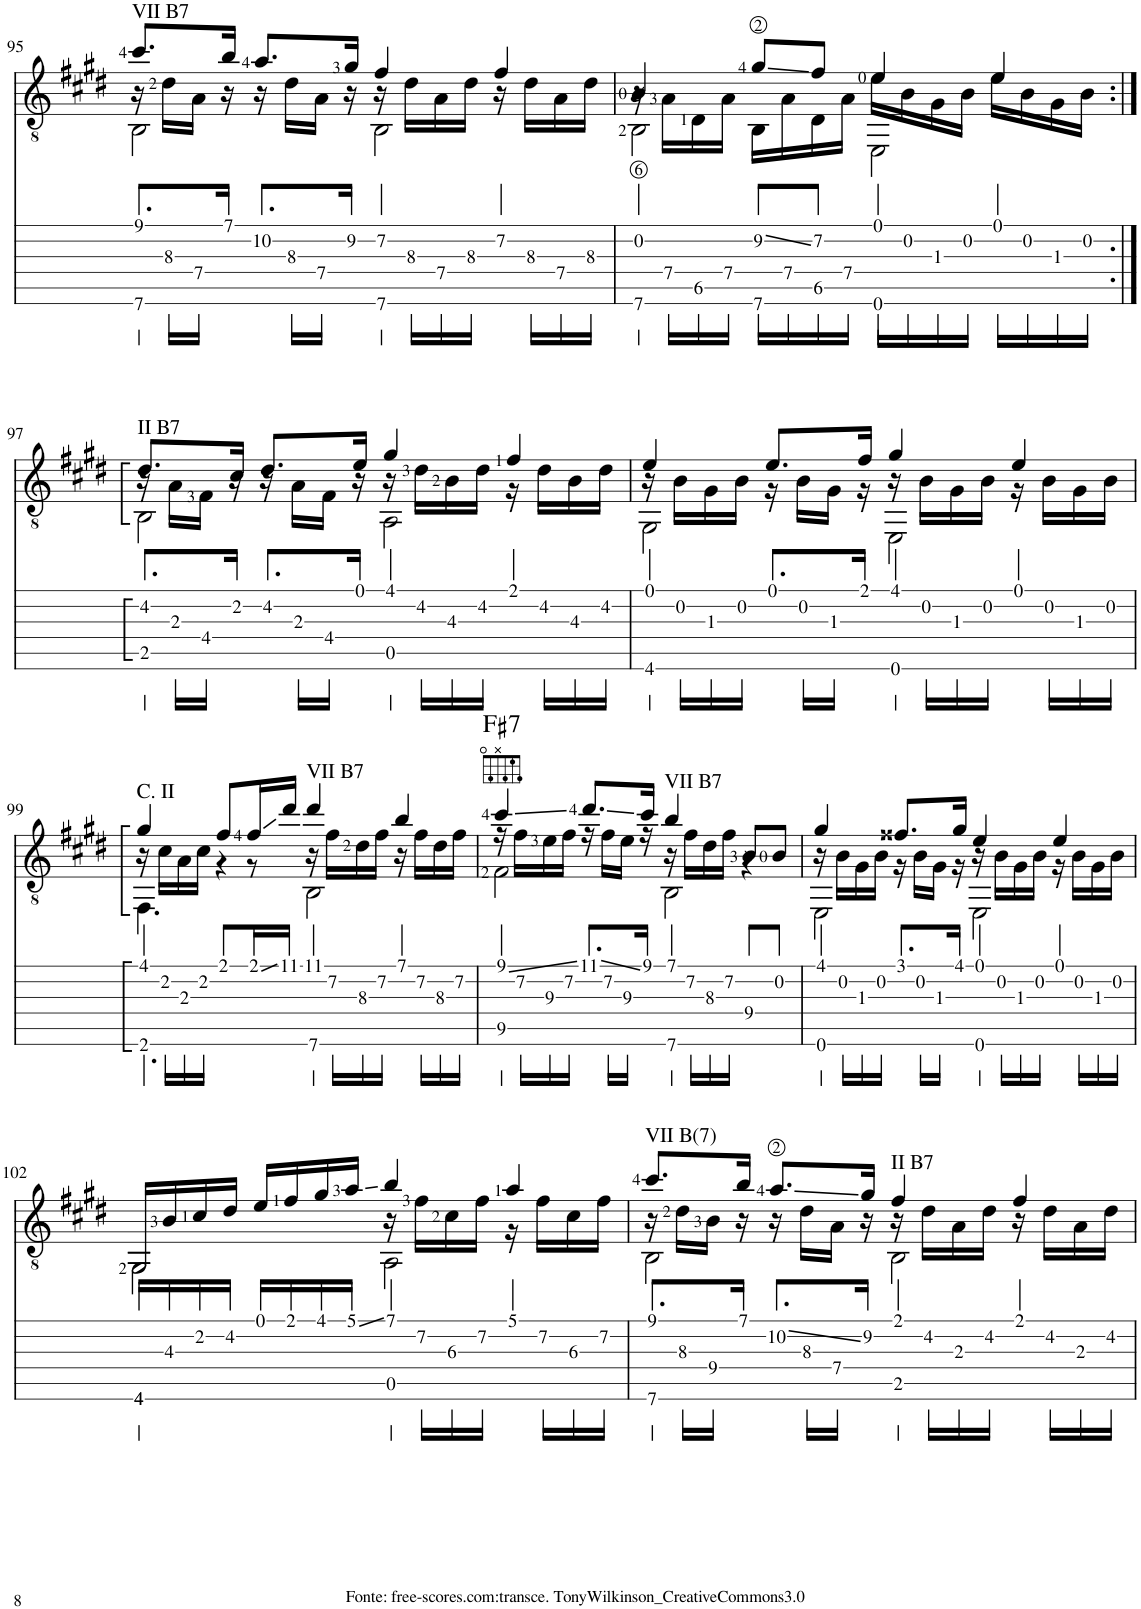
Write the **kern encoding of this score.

**kern	**kern	**harte
*part2	*part1	*part1
*staff2	*staff1	*
*I"Chitarra classica (Intavolatura)	*I"Guitar	*
!!LO:PB:g=z
*	*clefGv2	*
*k[f#c#g#d#]	*k[f#c#g#d#]	*
*M4/4	*M4/4	*
*met(c)	*met(c)	*
=95	=95	=95
*^	*^	*
*	*^	*	*^	*
!	!	!	!LO:TX:a:t=VII B7	!	!	!
8.cc#/L	16r	2BB\	8.cc#/L	16r	2BB\	.
.	16d#\LL	.	.	16d#\LL	.	.
.	16A\JJ	.	.	16A\JJ	.	.
16b/Jk	16r	.	16b/Jk	16r	.	.
8.a/L	16r	.	8.a/L	16r	.	.
.	16d#\LL	.	.	16d#\LL	.	.
.	16A\JJ	.	.	16A\JJ	.	.
16g#/Jk	16r	.	16g#/Jk	16r	.	.
4f#/	16r	2BB\	4f#/	16r	2BB\	.
.	16d#\LL	.	.	16d#\LL	.	.
.	16A\	.	.	16A\	.	.
.	16d#\JJ	.	.	16d#\JJ	.	.
4f#/	16r	.	4f#/	16r	.	.
.	16d#\LL	.	.	16d#\LL	.	.
.	16A\	.	.	16A\	.	.
.	16d#\JJ	.	.	16d#\JJ	.	.
=96	=96	=96	=96	=96	=96	=96
4B/	16r	2BB\	4B/	16r	2BB\	.
.	16A\LL	.	.	16A\LL	.	.
.	16D#\	.	.	16D#\	.	.
.	16A\JJ	.	.	16A\JJ	.	.
8g#/L	16BB\LL	.	8g#/L	16BB\LL	.	.
.	16A\	.	.	16A\	.	.
8f#/J	16D#\	.	8f#/J	16D#\	.	.
.	16A\JJ	.	.	16A\JJ	.	.
4e/	16e\LL	2EE\	4e/	16e\LL	2EE\	.
.	16B\	.	.	16B\	.	.
.	16G#\	.	.	16G#\	.	.
.	16B\JJ	.	.	16B\JJ	.	.
4e/	16e\LL	.	4e/	16e\LL	.	.
.	16B\	.	.	16B\	.	.
.	16G#\	.	.	16G#\	.	.
.	16B\JJ	.	.	16B\JJ	.	.
!!LO:LB:g=z	!!	!!
=97:|!	=97:|!	=97:|!	=97:|!	=97:|!	=97:|!	=97:|!
!	!	!	!LO:TX:a:t=II B7	!	!	!
8.d#/L	16r	2BB\	8.d#/L	16r	2BB\	.
.	16A\LL	.	.	16A\LL	.	.
.	16F#\JJ	.	.	16F#\JJ	.	.
16c#/Jk	16r	.	16c#/Jk	16r	.	.
8.d#/L	16r	.	8.d#/L	16r	.	.
.	16A\LL	.	.	16A\LL	.	.
.	16F#\JJ	.	.	16F#\JJ	.	.
16e/Jk	16r	.	16e/Jk	16r	.	.
4g#/	16r	2AA\	4g#/	16r	2AA\	.
.	16d#\LL	.	.	16d#\LL	.	.
.	16B\	.	.	16B\	.	.
.	16d#\JJ	.	.	16d#\JJ	.	.
4f#/	16r	.	4f#/	16r	.	.
.	16d#\LL	.	.	16d#\LL	.	.
.	16B\	.	.	16B\	.	.
.	16d#\JJ	.	.	16d#\JJ	.	.
=98	=98	=98	=98	=98	=98	=98
4e/	16r	2GG#\	4e/	16r	2GG#\	.
.	16B\LL	.	.	16B\LL	.	.
.	16G#\	.	.	16G#\	.	.
.	16B\JJ	.	.	16B\JJ	.	.
8.e/L	16r	.	8.e/L	16r	.	.
.	16B\LL	.	.	16B\LL	.	.
.	16G#\JJ	.	.	16G#\JJ	.	.
16f#/Jk	16r	.	16f#/Jk	16r	.	.
4g#/	16r	2EE\	4g#/	16r	2EE\	.
.	16B\LL	.	.	16B\LL	.	.
.	16G#\	.	.	16G#\	.	.
.	16B\JJ	.	.	16B\JJ	.	.
4e/	16r	.	4e/	16r	.	.
.	16B\LL	.	.	16B\LL	.	.
.	16G#\	.	.	16G#\	.	.
.	16B\JJ	.	.	16B\JJ	.	.
!!LO:LB:g=z	!!	!!
=99	=99	=99	=99	=99	=99	=99
!	!	!	!LO:TX:a:t=C. II	!	!	!
4g#/	16r	4.FF#\	4g#/	16r	4.FF#\	.
.	16c#\LL	.	.	16c#\LL	.	.
.	16A\	.	.	16A\	.	.
.	16c#\JJ	.	.	16c#\JJ	.	.
8f#/L	4r	.	8f#/L	4r	.	.
16f#/L	.	8r	16f#/L	.	8r	.
16dd#/JJ	.	.	16dd#/JJ	.	.	.
!	!	!	!LO:TX:a:t=VII B7	!	!	!
4dd#/	16r	2BB\	4dd#/	16r	2BB\	.
.	16f#\LL	.	.	16f#\LL	.	.
.	16d#\	.	.	16d#\	.	.
.	16f#\JJ	.	.	16f#\JJ	.	.
4b/	16r	.	4b/	16r	.	.
.	16f#\LL	.	.	16f#\LL	.	.
.	16d#\	.	.	16d#\	.	.
.	16f#\JJ	.	.	16f#\JJ	.	.
=100	=100	=100	=100	=100	=100	=100
!	!	!	!	!	!	!LO:H:kt=7
4cc#/	16r	2F#\	4cc#/	16r	2F#\	F#:7
.	16f#\LL	.	.	16f#\LL	.	.
.	16e\	.	.	16e\	.	.
.	16f#\JJ	.	.	16f#\JJ	.	.
8.dd#/L	16r	.	8.dd#/L	16r	.	.
.	16f#\LL	.	.	16f#\LL	.	.
.	16e\JJ	.	.	16e\JJ	.	.
16cc#/Jk	16r	.	16cc#/Jk	16r	.	.
!	!	!	!LO:TX:a:t=VII B7	!	!	!
4b/	16r	2BB\	4b/	16r	2BB\	.
.	16f#\LL	.	.	16f#\LL	.	.
.	16d#\	.	.	16d#\	.	.
.	16f#\JJ	.	.	16f#\JJ	.	.
8B/L	4r	.	8B/L	4r	.	.
8B/J	.	.	8B/J	.	.	.
=101	=101	=101	=101	=101	=101	=101
4g#/	16r	2EE\	4g#/	16r	2EE\	.
.	16B\LL	.	.	16B\LL	.	.
.	16G#\	.	.	16G#\	.	.
.	16B\JJ	.	.	16B\JJ	.	.
8.f##X/L	16r	.	8.f##X/L	16r	.	.
.	16B\LL	.	.	16B\LL	.	.
.	16G#\JJ	.	.	16G#\JJ	.	.
16g#/Jk	16r	.	16g#/Jk	16r	.	.
4e/	16r	2EE\	4e/	16r	2EE\	.
.	16B\LL	.	.	16B\LL	.	.
.	16G#\	.	.	16G#\	.	.
.	16B\JJ	.	.	16B\JJ	.	.
4e/	16r	.	4e/	16r	.	.
.	16B\LL	.	.	16B\LL	.	.
.	16G#\	.	.	16G#\	.	.
.	16B\JJ	.	.	16B\JJ	.	.
!!LO:LB:g=z	!!	!!
=102	=102	=102	=102	=102	=102	=102
!LO:N:head=open	!	!	!LO:N:head=open	!	!	!
16GG#/LL	2ryy	2GG#\	16GG#/LL	2ryy	2GG#\	.
16B/	.	.	16B/	.	.	.
16c#/	.	.	16c#/	.	.	.
16d#/JJ	.	.	16d#/JJ	.	.	.
16e/LL	.	.	16e/LL	.	.	.
16f#/	.	.	16f#/	.	.	.
16g#/	.	.	16g#/	.	.	.
16a/JJ	.	.	16a/JJ	.	.	.
4b/	16r	2AA\	4b/	16r	2AA\	.
.	16f#\LL	.	.	16f#\LL	.	.
.	16c#\	.	.	16c#\	.	.
.	16f#\JJ	.	.	16f#\JJ	.	.
4a/	16r	.	4a/	16r	.	.
.	16f#\LL	.	.	16f#\LL	.	.
.	16c#\	.	.	16c#\	.	.
.	16f#\JJ	.	.	16f#\JJ	.	.
=103	=103	=103	=103	=103	=103	=103
!	!	!	!LO:TX:a:t=VII B(7)	!	!	!
8.cc#/L	16r	2BB\	8.cc#/L	16r	2BB\	.
.	16d#\LL	.	.	16d#\LL	.	.
.	16B\JJ	.	.	16B\JJ	.	.
16b/Jk	16r	.	16b/Jk	16r	.	.
8.a/L	16r	.	8.a/L	16r	.	.
.	16d#\LL	.	.	16d#\LL	.	.
.	16A\JJ	.	.	16A\JJ	.	.
16g#/Jk	16r	.	16g#/Jk	16r	.	.
!	!	!	!LO:TX:a:t=II B7	!	!	!
4f#/	16r	2BB\	4f#/	16r	2BB\	.
.	16d#\LL	.	.	16d#\LL	.	.
.	16A\	.	.	16A\	.	.
.	16d#\JJ	.	.	16d#\JJ	.	.
4f#/	16r	.	4f#/	16r	.	.
.	16d#\LL	.	.	16d#\LL	.	.
.	16A\	.	.	16A\	.	.
.	16d#\JJ	.	.	16d#\JJ	.	.
*v	*v	*v	*	*	*	*
*	*v	*v	*v	*
=	=	=
*-	*-	*-
